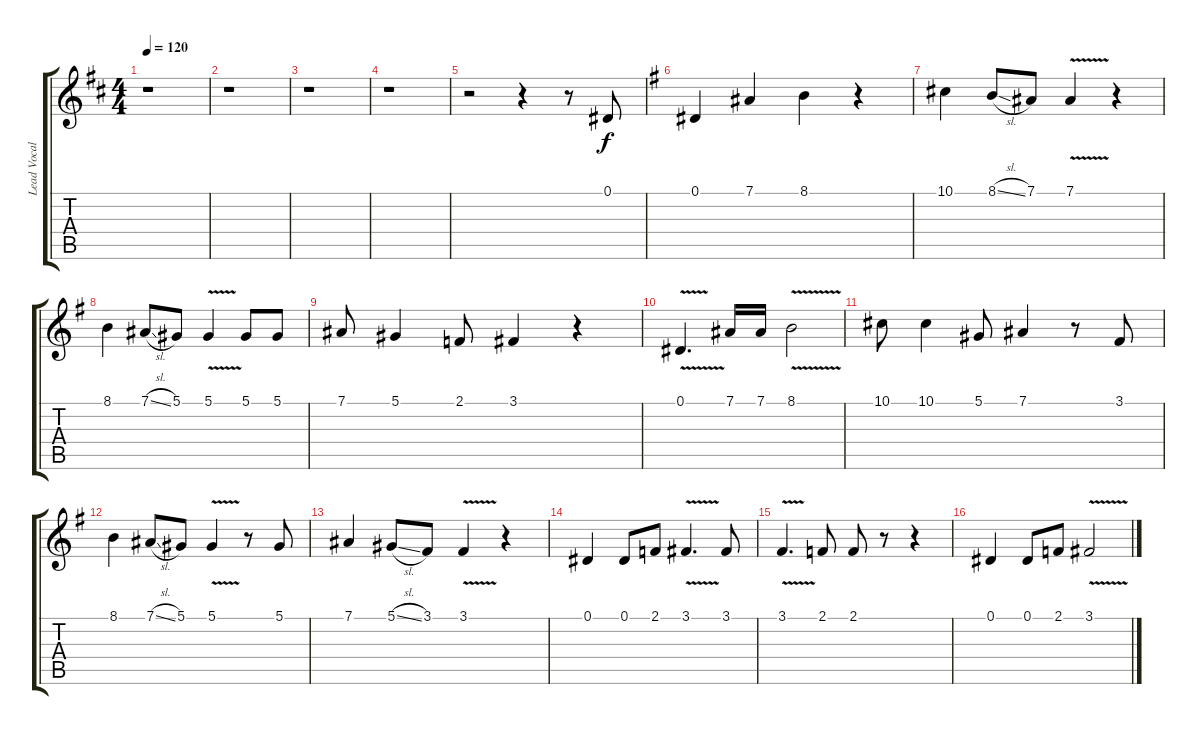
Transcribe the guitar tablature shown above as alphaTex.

\track ("Lead Vocals - Doogie White" "Lead Vocal") {instrument flute}
\staff {score tabs}
\tuning (Eb4 Bb3 Gb3 Db3 Ab2 Eb2) {hide}
\ts (4 4)
\tempo 120
\clef g2
\ks bminor
r.1{dy f} |
r.1 |
r.1 |
r.1 |
r.2 r.4 r.8 0.1.8 |
\ks eminor
0.1.4 7.1.4 8.1.4 r.4 |
10.1.4 8.1{sl}.8 7.1.8 7.1{v}.4 r.4 |
8.1.4 7.1{sl}.8 5.1.8 5.1{v}.4 5.1.8 5.1.8 |
7.1.8 5.1.4 2.1.8 3.1.4 r.4 |
0.1{v}.4{d} 7.1.16 7.1.16 8.1{v}.2 |
10.1.8 10.1.4 5.1.8 7.1.4 r.8 3.1.8 |
8.1.4 7.1{sl}.8 5.1.8 5.1{v}.4 r.8 5.1.8 |
7.1.4 5.1{sl}.8 3.1.8 3.1{v}.4 r.4 |
0.1.4 0.1.8 2.1.8 3.1{v}.4{d} 3.1.8 |
3.1{v}.4{d} 2.1.8 2.1.8 r.8 r.4 |
0.1.4 0.1.8 2.1.8 3.1{v}.2
